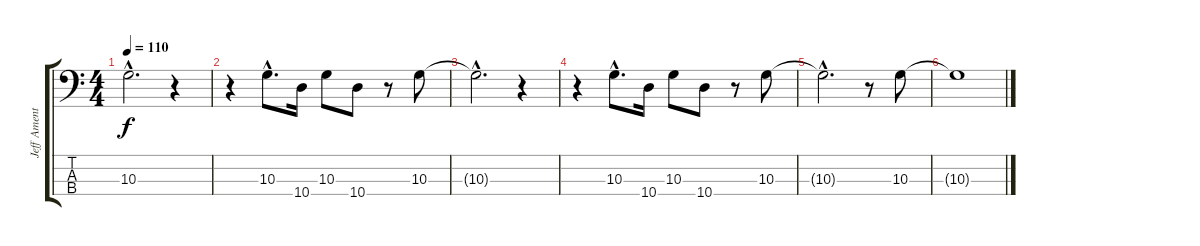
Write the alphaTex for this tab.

\track ("Jeff Ament" "Jeff Ament") {instrument electricbassfinger}
\staff {score tabs}
\tuning (G2 D2 A1 E1) {hide}
\ts (4 4)
\tempo 110
\clef f4
\ks c
10.3{hac t}.2{d dy f} r.4 |
r.4 10.3{hac}.8{d} 10.4.16 10.3.8 10.4.8 r.8 10.3.8 |
10.3{hac t}.2{d} r.4 |
r.4 10.3{hac}.8{d} 10.4.16 10.3.8 10.4.8 r.8 10.3.8 |
10.3{hac t}.2{d} r.8 10.3.8 |
10.3{t}.1
